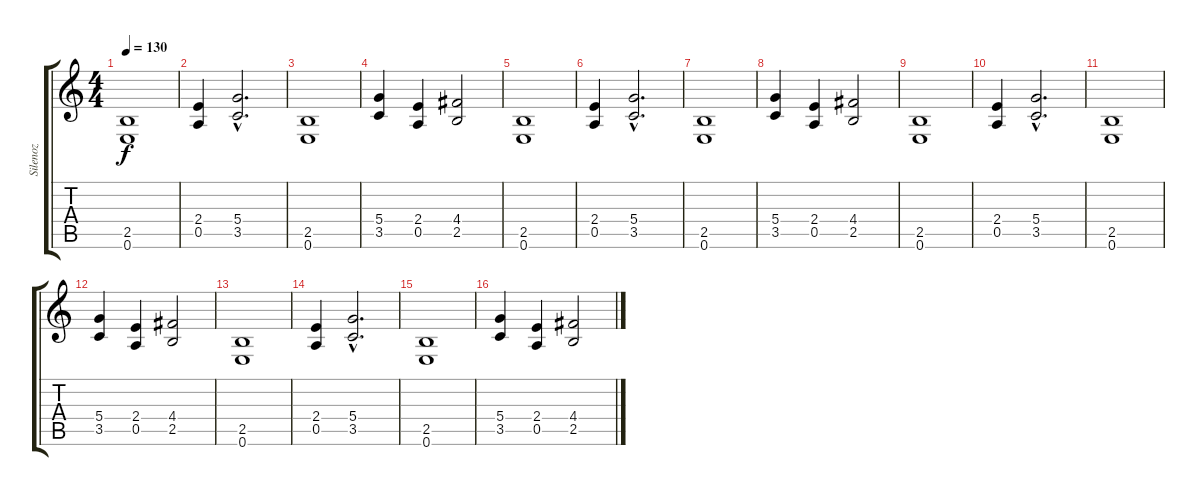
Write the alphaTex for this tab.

\track ("Silenoz" "Silenoz") {instrument overdrivenguitar}
\staff {score tabs}
\tuning (E4 B3 G3 D3 A2 E2) {hide}
\ts (4 4)
\tempo 130
\clef g2
\ks c
(2.5 0.6).1{dy f} |
(2.4 0.5).4 (5.4{hac} 3.5{hac}).2{d} |
(2.5 0.6).1 |
(5.4 3.5).4 (2.4 0.5).4 (4.4 2.5).2 |
(2.5 0.6).1 |
(2.4 0.5).4 (5.4{hac} 3.5{hac}).2{d} |
(2.5 0.6).1 |
(5.4 3.5).4 (2.4 0.5).4 (4.4 2.5).2 |
(2.5 0.6).1 |
(2.4 0.5).4 (5.4{hac} 3.5{hac}).2{d} |
(2.5 0.6).1 |
(5.4 3.5).4 (2.4 0.5).4 (4.4 2.5).2 |
(2.5 0.6).1 |
(2.4 0.5).4 (5.4{hac} 3.5{hac}).2{d} |
(2.5 0.6).1 |
(5.4 3.5).4 (2.4 0.5).4 (4.4 2.5).2
